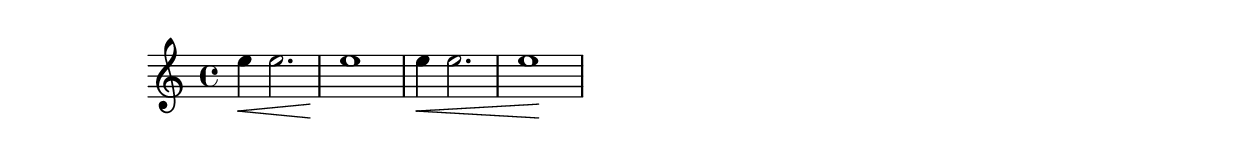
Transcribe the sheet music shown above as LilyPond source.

%% DO NOT EDIT this file manually; it is automatically
%% generated from LSR http://lsr.dsi.unimi.it
%% Make any changes in LSR itself, or in Documentation/snippets/new/ ,
%% and then run scripts/auxiliar/makelsr.py
%%
%% This file is in the public domain.
\version "2.17.25"

\header {
  lsrtags = "expressive-marks, tweaks-and-overrides"

  texidoc = "
If the note which ends a hairpin falls on a downbeat, the hairpin stops
at the bar line immediately preceding.  This behavior can be controlled
by overriding the @code{'to-barline} property.

"
  doctitle = "Setting hairpin behavior at bar lines"
} % begin verbatim


\relative c'' {
  e4\< e2.
  e1\!
  \override Hairpin.to-barline = ##f
  e4\< e2.
  e1\!
}
